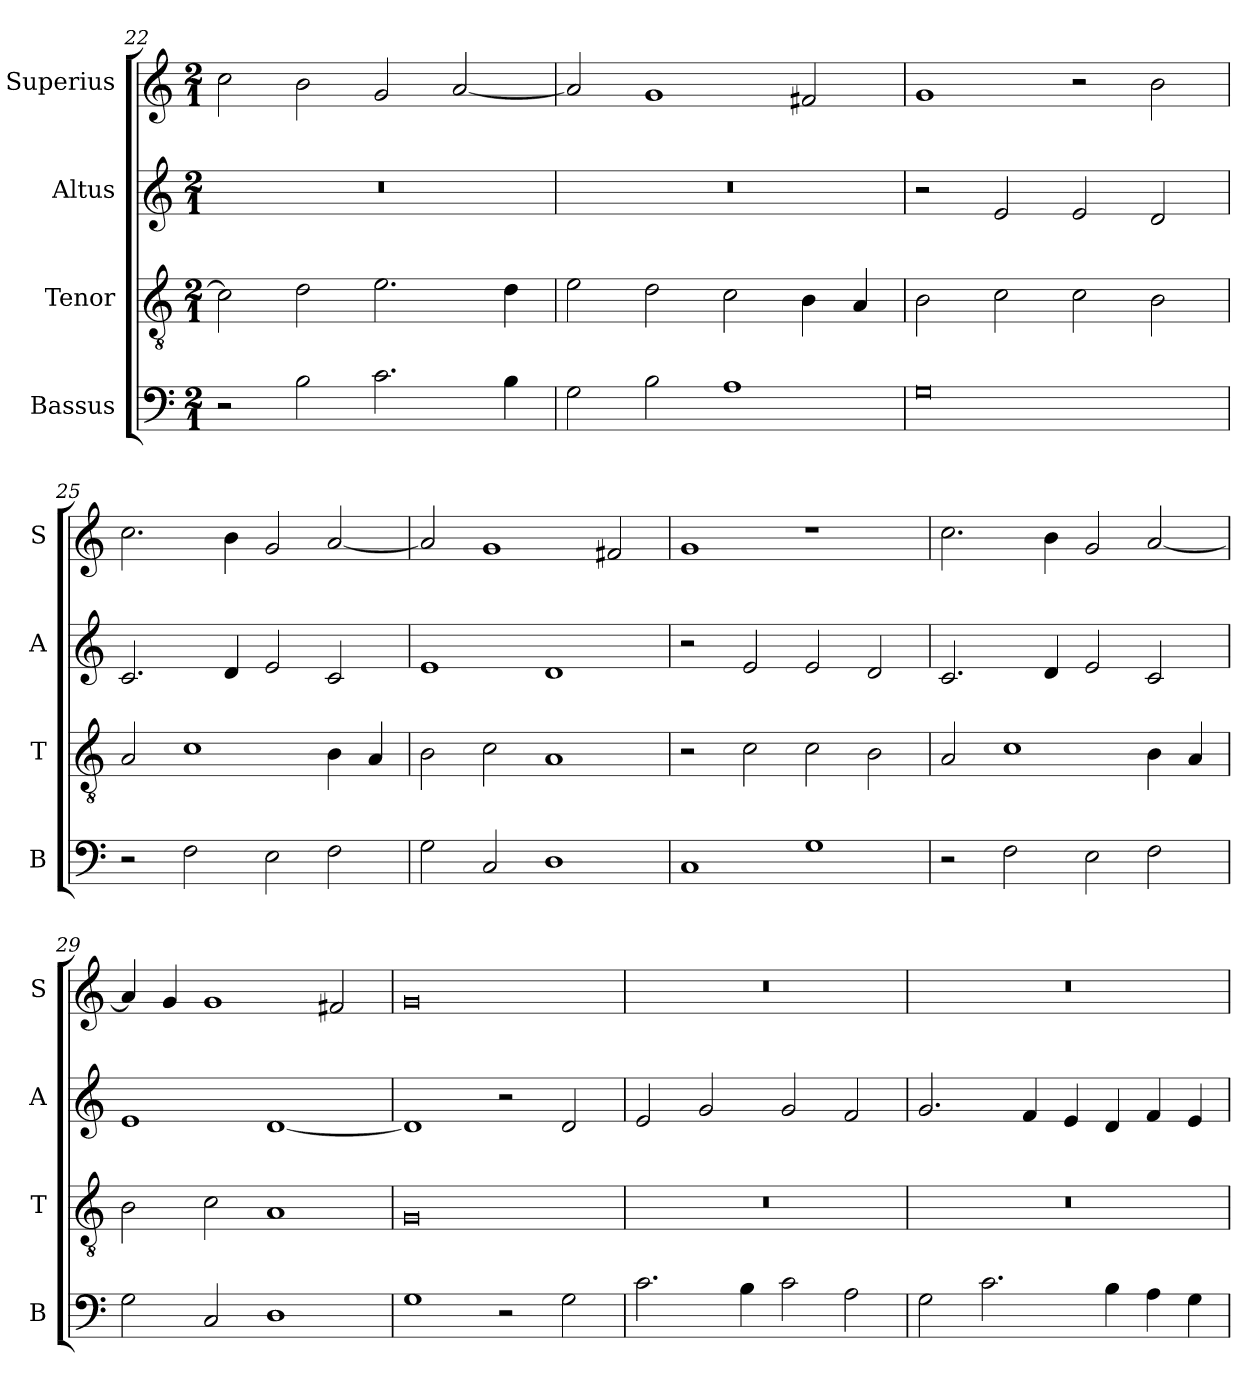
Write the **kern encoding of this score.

**kern	**kern	**kern	**kern
*part4	*part3	*part2	*part1
*staff4	*staff3	*staff2	*staff1
*I"Bassus	*I"Tenor	*I"Altus	*I"Superius
*I'B	*I'T	*I'A	*I'S
*clefF4	*clefGv2	*clefG2	*clefG2
*k[]	*k[]	*k[]	*k[]
*C:	*C:	*C:	*C:
*M2/1	*M2/1	*M2/1	*M2/1
=22	=22	=22	=22
2r	2c]	0r	2cc
2B	2d	.	2b
2.c	2.e	.	2g
.	.	.	[2a
4B	4d	.	.
=23	=23	=23	=23
2G	2e	0r	2a]
2B	2d	.	1g
1A	2c	.	.
.	4B	.	2f#X
.	4A	.	.
=24	=24	=24	=24
0G	2B	2r	1g
.	2c	2e	.
.	2c	2e	2r
.	2B	2d	2b
=25	=25	=25	=25
2r	2A	2.c	2.cc
2F	1c	.	.
.	.	4d	4b
2E	.	2e	2g
2F	4B	2c	[2a
.	4A	.	.
=26	=26	=26	=26
2G	2B	1e	2a]
2C	2c	.	1g
1D	1A	1d	.
.	.	.	2f#X
=27	=27	=27	=27
1C	2r	2r	1g
.	2c	2e	.
1G	2c	2e	1r
.	2B	2d	.
=28	=28	=28	=28
2r	2A	2.c	2.cc
2F	1c	.	.
.	.	4d	4b
2E	.	2e	2g
2F	4B	2c	[2a
.	4A	.	.
=29	=29	=29	=29
2G	2B	1e	4a]
.	.	.	4g
2C	2c	.	1g
1D	1A	[1d	.
.	.	.	2f#X
=30	=30	=30	=30
1G	0G	1d]	0g
2r	.	2r	.
2G	.	2d	.
=31	=31	=31	=31
2.c	0r	2e	0r
.	.	2g	.
4B	.	.	.
2c	.	2g	.
2A	.	2f	.
=32	=32	=32	=32
2G	0r	2.g	0r
2.c	.	.	.
.	.	4f	.
.	.	4e	.
4B	.	4d	.
4A	.	4f	.
4G	.	4e	.
=	=	=	=
*-	*-	*-	*-
